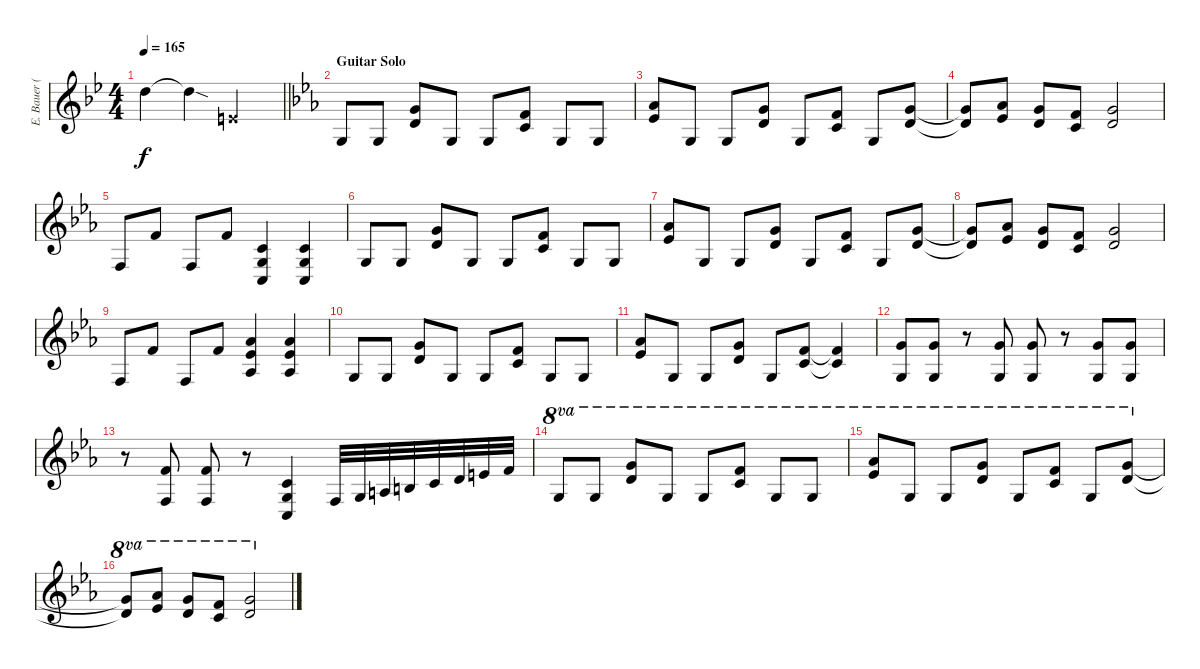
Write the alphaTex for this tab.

\track ("E. Bauer (Keyboard)" "E. Bauer (") {instrument acousticgrandpiano}
\staff {score}
\tuning (E4 B3 G3 D3 A2 E2 B1) {hide}
\ts (4 4)
\tempo 165
\clef g2
\barLineRight lightlight
\ks gminor
10.1.4{dy f} 10.1{sod t}.4 0.1{x}.2 |
\section ("" "Guitar Solo")
\ks cminor
15.6.8{instrument rockorgan} 15.6.8 (17.4 17.5).8 15.6.8 15.6.8 (15.4 15.5).8 15.6.8 15.6.8 |
(18.4 18.5).8 15.6.8 15.6.8 (17.4 17.5).8 15.6.8 (15.4 15.5).8 15.6.8 (17.4 17.5).8 |
(17.4{t} 17.5{t}).8 (18.4 18.5).8 (17.4 17.5).8 (15.4 15.5).8 (17.4 17.5).2 |
13.6.8 15.4.8 13.6.8 15.4.8 (15.5 15.6 13.7).4 (15.5 15.6 13.7).4 |
15.6.8 15.6.8 (17.4 17.5).8 15.6.8 15.6.8 (15.4 15.5).8 15.6.8 15.6.8 |
(18.4 18.5).8 15.6.8 15.6.8 (17.4 17.5).8 15.6.8 (15.4 15.5).8 15.6.8 (17.4 17.5).8 |
(17.4{t} 17.5{t}).8 (18.4 18.5).8 (17.4 17.5).8 (15.4 15.5).8 (17.4 17.5).2 |
13.6.8 15.4.8 13.6.8 15.4.8 (18.4 18.5 16.6).4 (18.4 18.5 16.6).4 |
15.6.8 15.6.8 (17.4 17.5).8 15.6.8 15.6.8 (15.4 15.5).8 15.6.8 15.6.8 |
(18.4 18.5).8 15.6.8 15.6.8 (17.4 17.5).8 15.6.8 (15.4 15.5).8 (15.4{t} 15.5{t}).4 |
(17.4 15.6).8 (17.4 15.6).8 r.8 (17.4 15.6).8 (17.4 15.6).8 r.8 (17.4 15.6).8 (17.4 15.6).8 |
r.8 (15.4 13.6).8 (15.4 13.6).8 r.8 (15.5 15.6 13.7).4 13.6.32 15.6.32 12.5.32 14.5.32 15.5.32 12.4.32 14.4.32 15.4.32 |
17.4.8{ot 8va} 17.4.8{ot 8va} (20.2 19.3).8{ot 8va} 17.4.8{ot 8va} 17.4.8{ot 8va} (18.2 17.3).8{ot 8va} 17.4.8{ot 8va} 17.4.8{ot 8va} |
(21.2 20.3).8{ot 8va} 17.4.8{ot 8va} 17.4.8{ot 8va} (20.2 19.3).8{ot 8va} 17.4.8{ot 8va} (18.2 17.3).8{ot 8va} 17.4.8{ot 8va} (20.2 19.3).8{ot 8va} |
(20.2{t} 19.3{t}).8{ot 8va} (21.2 20.3).8{ot 8va} (20.2 19.3).8{ot 8va} (18.2 17.3).8{ot 8va} (20.2 19.3).2{ot 8va}
